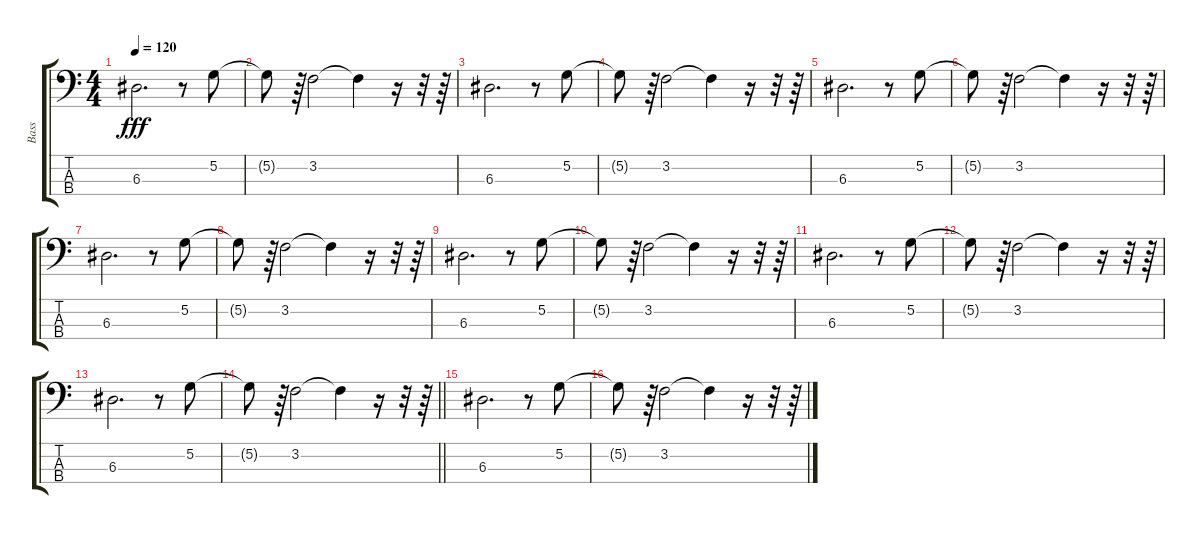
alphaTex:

\track ("Bass" "Bass") {instrument electricbassfinger}
\staff {score tabs}
\tuning (G2 D2 A1 D1) {hide}
\ts (4 4)
\tempo 120
\clef f4
\ks c
6.3.2{d dy fff} r.8 5.2.8 |
5.2{t}.8 r.64 3.2.2 3.2{t}.4 r.16 r.32 r.64 |
6.3.2{d} r.8 5.2.8 |
5.2{t}.8 r.64 3.2.2 3.2{t}.4 r.16 r.32 r.64 |
6.3.2{d} r.8 5.2.8 |
5.2{t}.8 r.64 3.2.2 3.2{t}.4 r.16 r.32 r.64 |
6.3.2{d} r.8 5.2.8 |
5.2{t}.8 r.64 3.2.2 3.2{t}.4 r.16 r.32 r.64 |
6.3.2{d} r.8 5.2.8 |
5.2{t}.8 r.64 3.2.2 3.2{t}.4 r.16 r.32 r.64 |
6.3.2{d} r.8 5.2.8 |
5.2{t}.8 r.64 3.2.2 3.2{t}.4 r.16 r.32 r.64 |
6.3.2{d} r.8 5.2.8 |
\barLineRight lightlight
5.2{t}.8 r.64 3.2.2 3.2{t}.4 r.16 r.32 r.64 |
6.3.2{d} r.8 5.2.8 |
5.2{t}.8 r.64 3.2.2 3.2{t}.4 r.16 r.32 r.64
